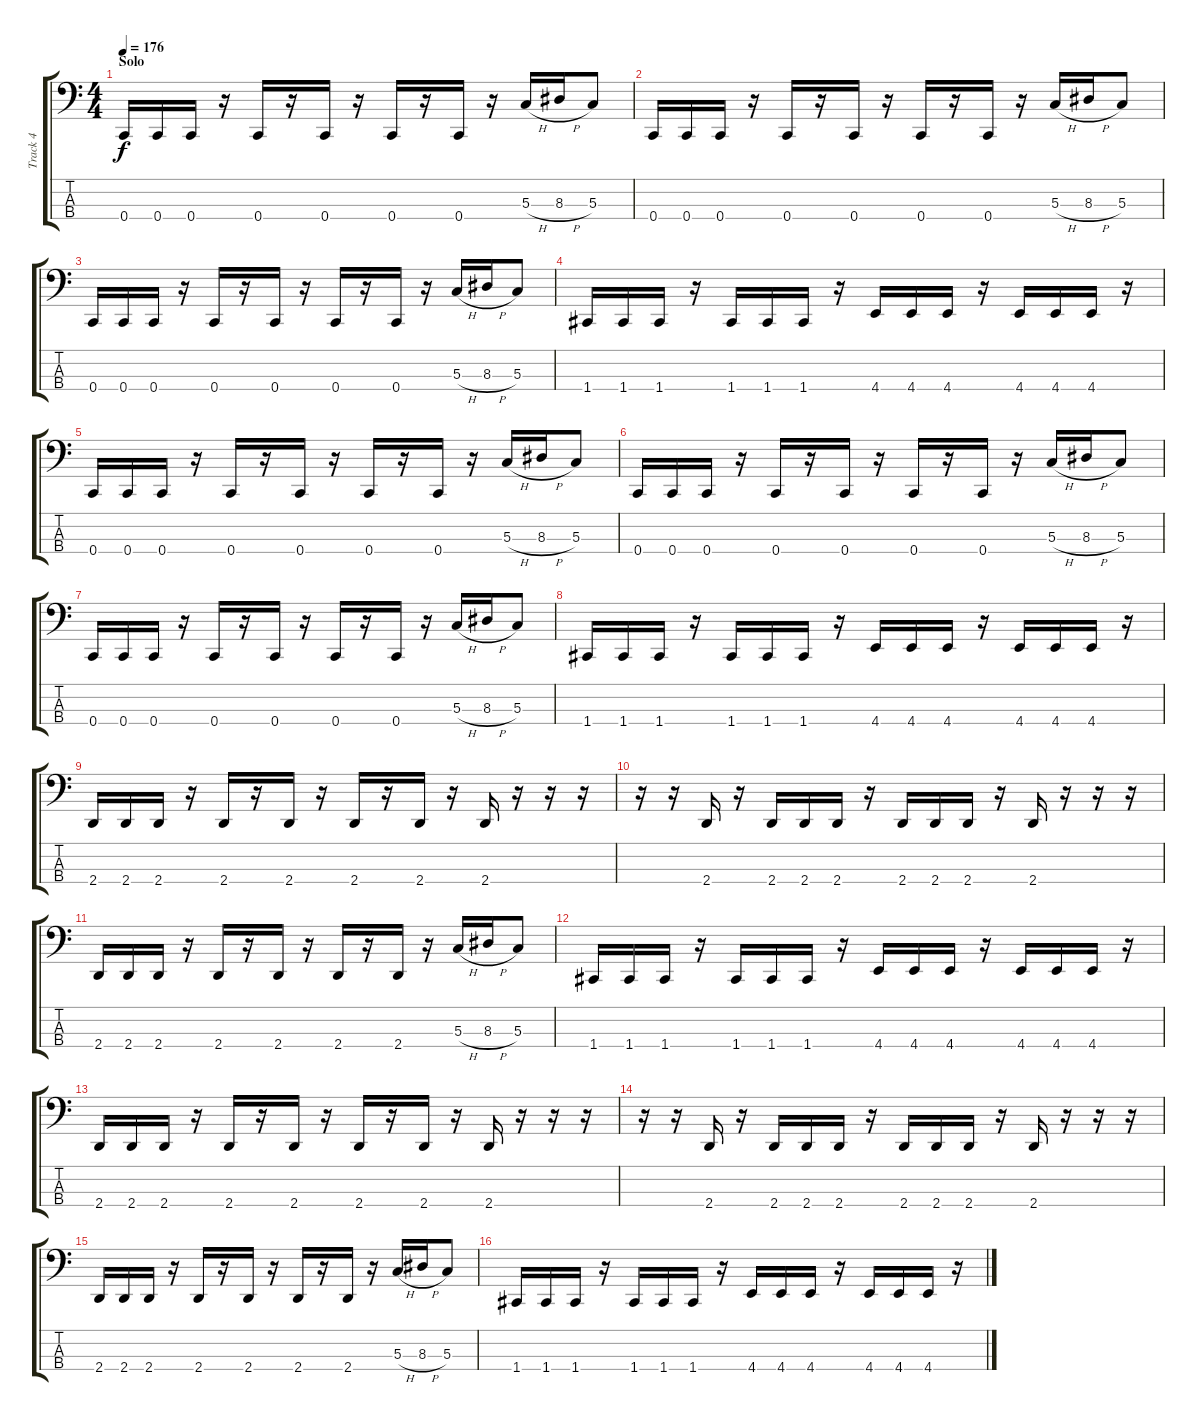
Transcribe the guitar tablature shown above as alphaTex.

\track ("Track 4" "Track 4") {instrument electricbasspick}
\staff {score tabs}
\tuning (F2 C2 G1 C1) {hide}
\ts (4 4)
\section ("" "Solo")
\tempo 176
\clef f4
\ks c
0.4.16{dy f} 0.4.16 0.4.16 r.16 0.4.16 r.16 0.4.16 r.16 0.4.16 r.16 0.4.16 r.16 5.3{h}.16 8.3{h}.16 5.3.8 |
0.4.16 0.4.16 0.4.16 r.16 0.4.16 r.16 0.4.16 r.16 0.4.16 r.16 0.4.16 r.16 5.3{h}.16 8.3{h}.16 5.3.8 |
0.4.16 0.4.16 0.4.16 r.16 0.4.16 r.16 0.4.16 r.16 0.4.16 r.16 0.4.16 r.16 5.3{h}.16 8.3{h}.16 5.3.8 |
1.4.16 1.4.16 1.4.16 r.16 1.4.16 1.4.16 1.4.16 r.16 4.4.16 4.4.16 4.4.16 r.16 4.4.16 4.4.16 4.4.16 r.16 |
0.4.16 0.4.16 0.4.16 r.16 0.4.16 r.16 0.4.16 r.16 0.4.16 r.16 0.4.16 r.16 5.3{h}.16 8.3{h}.16 5.3.8 |
0.4.16 0.4.16 0.4.16 r.16 0.4.16 r.16 0.4.16 r.16 0.4.16 r.16 0.4.16 r.16 5.3{h}.16 8.3{h}.16 5.3.8 |
0.4.16 0.4.16 0.4.16 r.16 0.4.16 r.16 0.4.16 r.16 0.4.16 r.16 0.4.16 r.16 5.3{h}.16 8.3{h}.16 5.3.8 |
1.4.16 1.4.16 1.4.16 r.16 1.4.16 1.4.16 1.4.16 r.16 4.4.16 4.4.16 4.4.16 r.16 4.4.16 4.4.16 4.4.16 r.16 |
2.4.16 2.4.16 2.4.16 r.16 2.4.16 r.16 2.4.16 r.16 2.4.16 r.16 2.4.16 r.16 2.4.16 r.16 r.16 r.16 |
r.16 r.16 2.4.16 r.16 2.4.16 2.4.16 2.4.16 r.16 2.4.16 2.4.16 2.4.16 r.16 2.4.16 r.16 r.16 r.16 |
2.4.16 2.4.16 2.4.16 r.16 2.4.16 r.16 2.4.16 r.16 2.4.16 r.16 2.4.16 r.16 5.3{h}.16 8.3{h}.16 5.3.8 |
1.4.16 1.4.16 1.4.16 r.16 1.4.16 1.4.16 1.4.16 r.16 4.4.16 4.4.16 4.4.16 r.16 4.4.16 4.4.16 4.4.16 r.16 |
2.4.16 2.4.16 2.4.16 r.16 2.4.16 r.16 2.4.16 r.16 2.4.16 r.16 2.4.16 r.16 2.4.16 r.16 r.16 r.16 |
r.16 r.16 2.4.16 r.16 2.4.16 2.4.16 2.4.16 r.16 2.4.16 2.4.16 2.4.16 r.16 2.4.16 r.16 r.16 r.16 |
2.4.16 2.4.16 2.4.16 r.16 2.4.16 r.16 2.4.16 r.16 2.4.16 r.16 2.4.16 r.16 5.3{h}.16 8.3{h}.16 5.3.8 |
1.4.16 1.4.16 1.4.16 r.16 1.4.16 1.4.16 1.4.16 r.16 4.4.16 4.4.16 4.4.16 r.16 4.4.16 4.4.16 4.4.16 r.16
